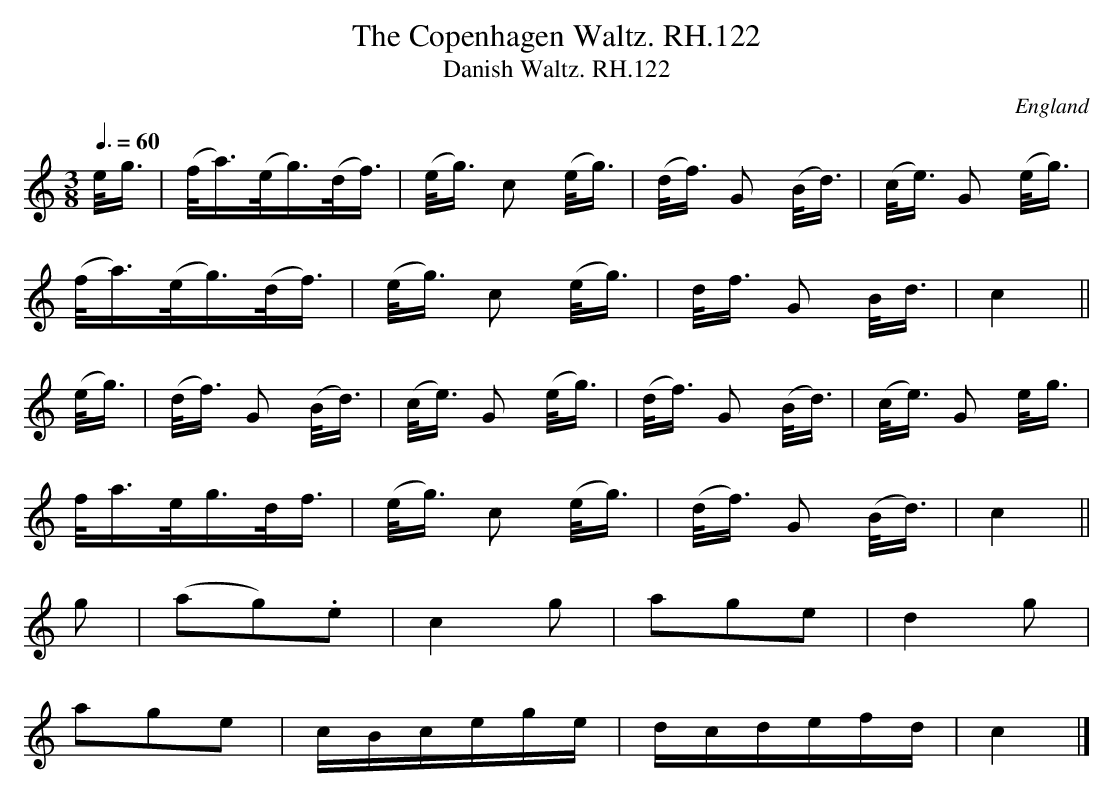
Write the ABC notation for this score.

X:1
T:Copenhagen Waltz. RH.122, The
T:Danish Waltz. RH.122
O:England
M:3/8
L:1/16
Q:3/8=60
K:C
e<g|(f<a)(e<g)(d<f)|(e<g) c2 (e<g)|\
(d<f) G2 (B<d)|(c<e) G2 (e<g)|
(f<a)(e<g)(d<f)|(e<g) c2 (e<g)|d<f G2 B<d|c4||
(e<g)|(d<f) G2 (B<d)|(c<e) G2 (e<g)|\
(d<f) G2 (B<d)|(c<e) G2 e<g|
f<ae<gd<f|(e<g) c2 (e<g)|(d<f) G2 (B<d)|c4||
g2|(a2g2).e2|c4g2|a2g2e2|d4g2|
a2g2e2|cBcege|dcdefd|c4|]
